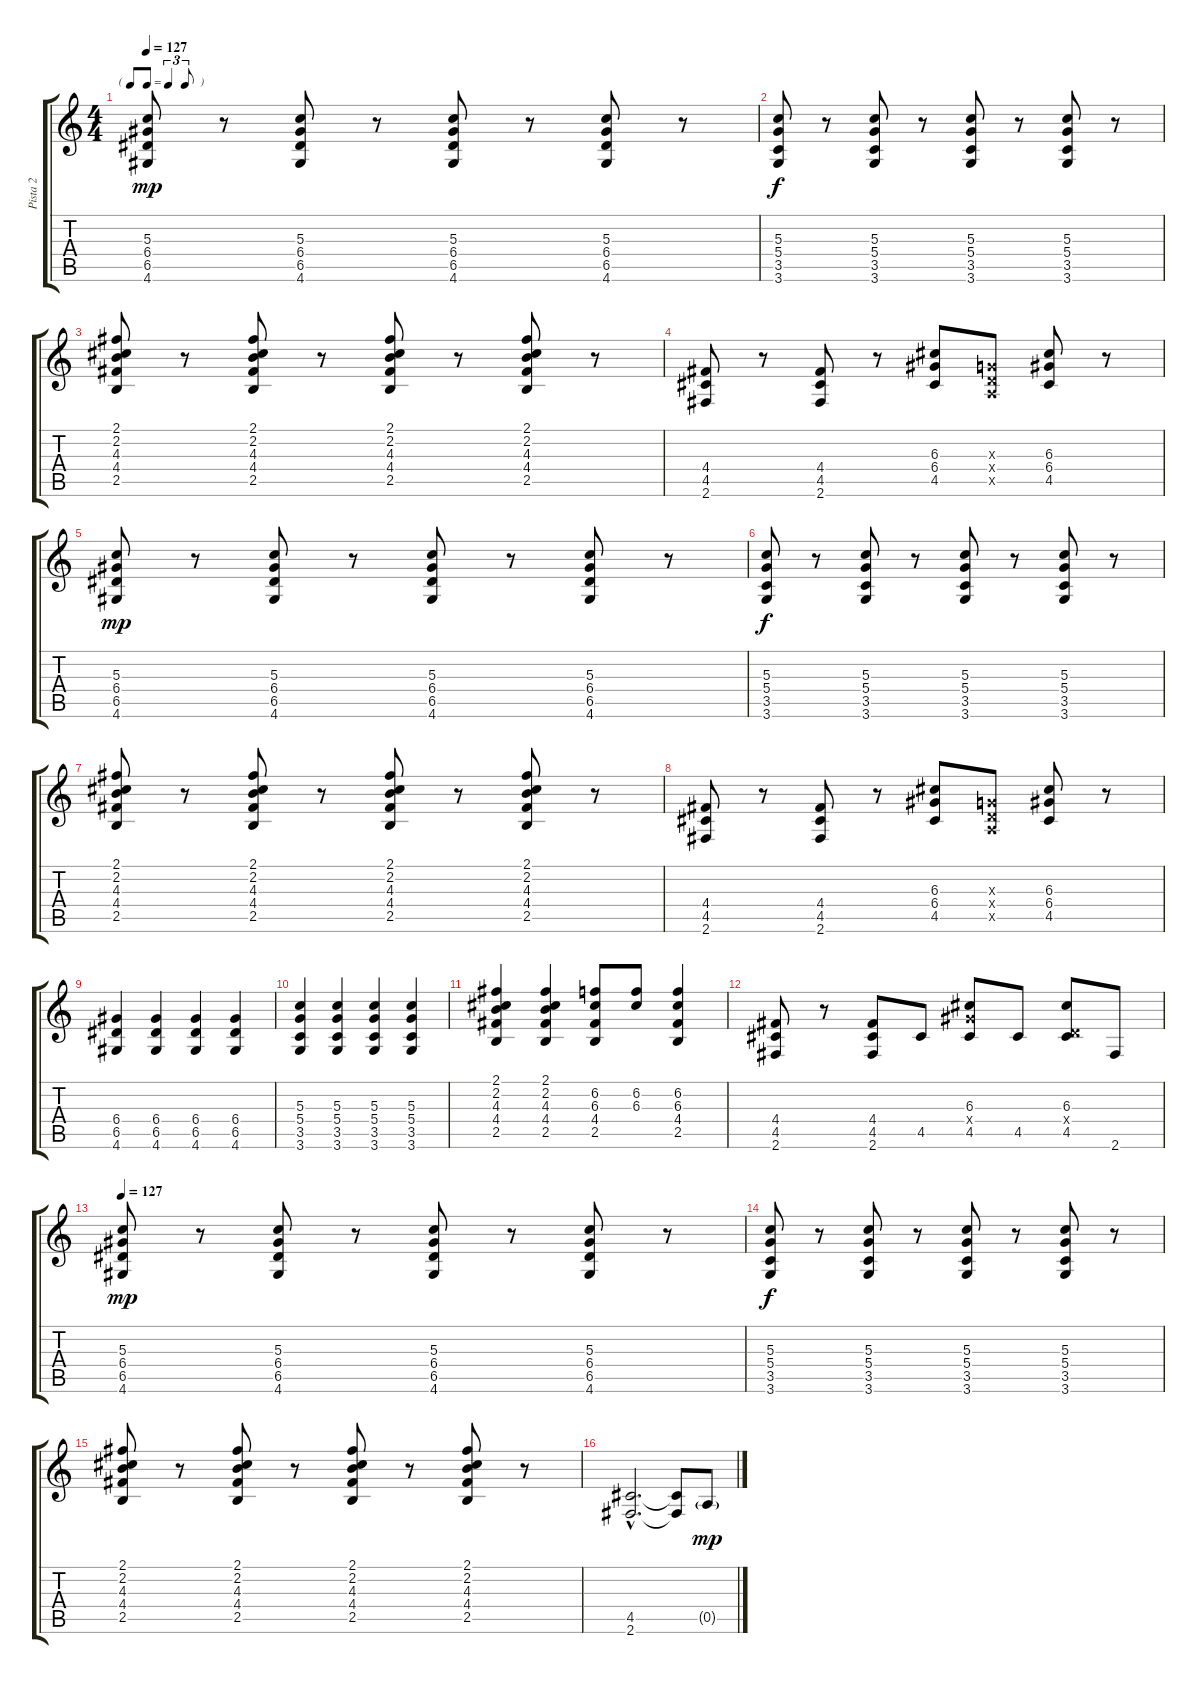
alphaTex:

\track ("Pista 2" "Pista 2") {instrument overdrivenguitar}
\staff {score tabs}
\tuning (E4 B3 G3 D3 A2 E2) {hide}
\ts (4 4)
\tf triplet8th
\tempo 127
\clef g2
\ks c
(5.3 6.4 6.5 4.6).8{dy mp instrument overdrivenguitar} r.8 (5.3 6.4 6.5 4.6).8 r.8 (5.3 6.4 6.5 4.6).8 r.8 (5.3 6.4 6.5 4.6).8 r.8 |
(5.3 5.4 3.5 3.6).8{dy f} r.8 (5.3 5.4 3.5 3.6).8 r.8 (5.3 5.4 3.5 3.6).8 r.8 (5.3 5.4 3.5 3.6).8 r.8 |
(2.1 2.2 4.3 4.4 2.5).8 r.8 (2.1 2.2 4.3 4.4 2.5).8 r.8 (2.1 2.2 4.3 4.4 2.5).8 r.8 (2.1 2.2 4.3 4.4 2.5).8 r.8 |
(4.4 4.5 2.6).8 r.8 (4.4 4.5 2.6).8 r.8 (6.3 6.4 4.5).8 (0.3{x} 0.4{x} 0.5{x}).8 (6.3 6.4 4.5).8 r.8 |
(5.3 6.4 6.5 4.6).8{dy mp} r.8 (5.3 6.4 6.5 4.6).8 r.8 (5.3 6.4 6.5 4.6).8 r.8 (5.3 6.4 6.5 4.6).8 r.8 |
(5.3 5.4 3.5 3.6).8{dy f} r.8 (5.3 5.4 3.5 3.6).8 r.8 (5.3 5.4 3.5 3.6).8 r.8 (5.3 5.4 3.5 3.6).8 r.8 |
(2.1 2.2 4.3 4.4 2.5).8 r.8 (2.1 2.2 4.3 4.4 2.5).8 r.8 (2.1 2.2 4.3 4.4 2.5).8 r.8 (2.1 2.2 4.3 4.4 2.5).8 r.8 |
(4.4 4.5 2.6).8 r.8 (4.4 4.5 2.6).8 r.8 (6.3 6.4 4.5).8 (0.3{x} 0.4{x} 0.5{x}).8 (6.3 6.4 4.5).8 r.8 |
(6.4 6.5 4.6).4 (6.4 6.5 4.6).4 (6.4 6.5 4.6).4 (6.4 6.5 4.6).4 |
(5.3 5.4 3.5 3.6).4 (5.3 5.4 3.5 3.6).4 (5.3 5.4 3.5 3.6).4 (5.3 5.4 3.5 3.6).4 |
(2.1 2.2 4.3 4.4 2.5).4 (2.1 2.2 4.3 4.4 2.5).4 (6.2 6.3 4.4 2.5).8 (6.2 6.3).8 (6.2 6.3 4.4 2.5).4 |
(4.4 4.5 2.6).8 r.8 (4.4 4.5 2.6).8 4.5.8 (6.3 6.4{x} 4.5).8 4.5.8 (6.3 0.4{x} 4.5).8 2.6.8 |
\tempo 127
(5.3 6.4 6.5 4.6).8{dy mp instrument overdrivenguitar} r.8 (5.3 6.4 6.5 4.6).8 r.8 (5.3 6.4 6.5 4.6).8 r.8 (5.3 6.4 6.5 4.6).8 r.8 |
(5.3 5.4 3.5 3.6).8{dy f} r.8 (5.3 5.4 3.5 3.6).8 r.8 (5.3 5.4 3.5 3.6).8 r.8 (5.3 5.4 3.5 3.6).8 r.8 |
(2.1 2.2 4.3 4.4 2.5).8 r.8 (2.1 2.2 4.3 4.4 2.5).8 r.8 (2.1 2.2 4.3 4.4 2.5).8 r.8 (2.1 2.2 4.3 4.4 2.5).8 r.8 |
(4.5{hac} 2.6{hac}).2{d} (4.5{t} 2.6{t}).8 0.5{g}.8{dy mp}
